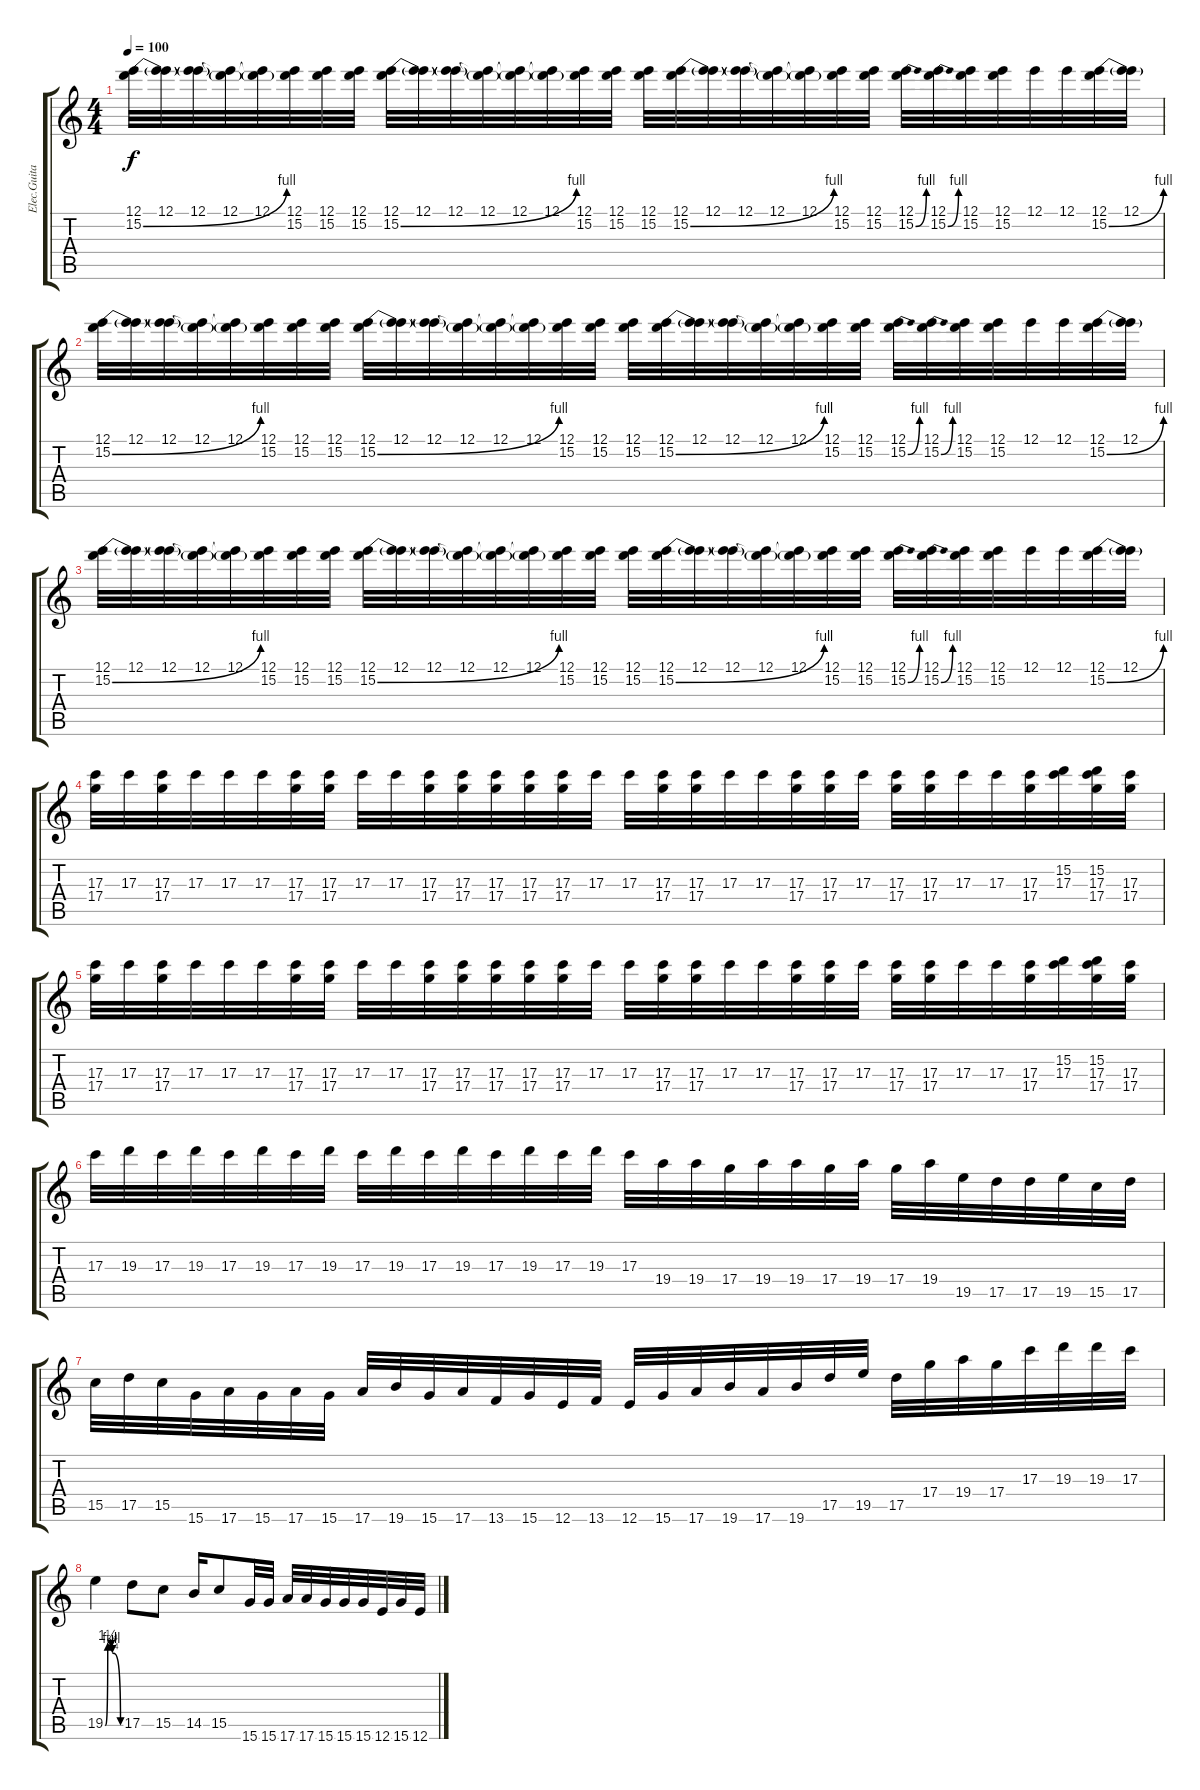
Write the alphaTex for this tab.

\track ("Elec.Guitar - PEDRO MURTEIRA (2) Wah-Wah" "Elec.Guita") {instrument overdrivenguitar}
\staff {score tabs}
\tuning (E4 B3 G3 D3 A2 E2) {hide}
\ts (4 4)
\tempo 100
\clef g2
\ks c
(12.1 15.2{be (bend 0 0 60 4)}).32{dy f} (12.1 15.2{t}).32 (12.1 15.2{t}).32 (12.1 15.2{t}).32 (12.1 15.2{t}).32 (12.1 15.2).32 (12.1 15.2).32 (12.1 15.2).32 (12.1 15.2{be (bend 0 0 60 4)}).32 (12.1 15.2{t}).32 (12.1 15.2{t}).32 (12.1 15.2{t}).32 (12.1 15.2{t}).32 (12.1 15.2{t}).32 (12.1 15.2).32 (12.1 15.2).32 (12.1 15.2).32 (12.1 15.2{be (bend 0 0 60 4)}).32 (12.1 15.2{t}).32 (12.1 15.2{t}).32 (12.1 15.2{t}).32 (12.1 15.2{t}).32 (12.1 15.2).32 (12.1 15.2).32 (12.1 15.2{be (bend 0 0 60 4)}).32 (12.1 15.2{be (bend 0 0 60 4)}).32 (12.1 15.2).32 (12.1 15.2).32 12.1.32 12.1.32 (12.1 15.2{be (bend 0 0 60 4)}).32 (12.1 15.2{t}).32 |
(12.1 15.2{be (bend 0 0 60 4)}).32 (12.1 15.2{t}).32 (12.1 15.2{t}).32 (12.1 15.2{t}).32 (12.1 15.2{t}).32 (12.1 15.2).32 (12.1 15.2).32 (12.1 15.2).32 (12.1 15.2{be (bend 0 0 60 4)}).32 (12.1 15.2{t}).32 (12.1 15.2{t}).32 (12.1 15.2{t}).32 (12.1 15.2{t}).32 (12.1 15.2{t}).32 (12.1 15.2).32 (12.1 15.2).32 (12.1 15.2).32 (12.1 15.2{be (bend 0 0 60 4)}).32 (12.1 15.2{t}).32 (12.1 15.2{t}).32 (12.1 15.2{t}).32 (12.1 15.2{t}).32 (12.1 15.2).32 (12.1 15.2).32 (12.1 15.2{be (bend 0 0 60 4)}).32 (12.1 15.2{be (bend 0 0 60 4)}).32 (12.1 15.2).32 (12.1 15.2).32 12.1.32 12.1.32 (12.1 15.2{be (bend 0 0 60 4)}).32 (12.1 15.2{t}).32 |
(12.1 15.2{be (bend 0 0 60 4)}).32 (12.1 15.2{t}).32 (12.1 15.2{t}).32 (12.1 15.2{t}).32 (12.1 15.2{t}).32 (12.1 15.2).32 (12.1 15.2).32 (12.1 15.2).32 (12.1 15.2{be (bend 0 0 60 4)}).32 (12.1 15.2{t}).32 (12.1 15.2{t}).32 (12.1 15.2{t}).32 (12.1 15.2{t}).32 (12.1 15.2{t}).32 (12.1 15.2).32 (12.1 15.2).32 (12.1 15.2).32 (12.1 15.2{be (bend 0 0 60 4)}).32 (12.1 15.2{t}).32 (12.1 15.2{t}).32 (12.1 15.2{t}).32 (12.1 15.2{t}).32 (12.1 15.2).32 (12.1 15.2).32 (12.1 15.2{be (bend 0 0 60 4)}).32 (12.1 15.2{be (bend 0 0 60 4)}).32 (12.1 15.2).32 (12.1 15.2).32 12.1.32 12.1.32 (12.1 15.2{be (bend 0 0 60 4)}).32 (12.1 15.2{t}).32 |
(17.3 17.4).32 17.3.32 (17.3 17.4).32 17.3.32 17.3.32 17.3.32 (17.3 17.4).32 (17.3 17.4).32 17.3.32 17.3.32 (17.3 17.4).32 (17.3 17.4).32 (17.3 17.4).32 (17.3 17.4).32 (17.3 17.4).32 17.3.32 17.3.32 (17.3 17.4).32 (17.3 17.4).32 17.3.32 17.3.32 (17.3 17.4).32 (17.3 17.4).32 17.3.32 (17.3 17.4).32 (17.3 17.4).32 17.3.32 17.3.32 (17.3 17.4).32 (15.2 17.3).32 (15.2 17.3 17.4).32 (17.3 17.4).32 |
(17.3 17.4).32 17.3.32 (17.3 17.4).32 17.3.32 17.3.32 17.3.32 (17.3 17.4).32 (17.3 17.4).32 17.3.32 17.3.32 (17.3 17.4).32 (17.3 17.4).32 (17.3 17.4).32 (17.3 17.4).32 (17.3 17.4).32 17.3.32 17.3.32 (17.3 17.4).32 (17.3 17.4).32 17.3.32 17.3.32 (17.3 17.4).32 (17.3 17.4).32 17.3.32 (17.3 17.4).32 (17.3 17.4).32 17.3.32 17.3.32 (17.3 17.4).32 (15.2 17.3).32 (15.2 17.3 17.4).32 (17.3 17.4).32 |
17.3.32 19.3.32 17.3.32 19.3.32 17.3.32 19.3.32 17.3.32 19.3.32 17.3.32 19.3.32 17.3.32 19.3.32 17.3.32 19.3.32 17.3.32 19.3.32 17.3.32 19.4.32 19.4.32 17.4.32 19.4.32 19.4.32 17.4.32 19.4.32 17.4.32 19.4.32 19.5.32 17.5.32 17.5.32 19.5.32 15.5.32 17.5.32 |
15.5.32 17.5.32 15.5.32 15.6.32 17.6.32 15.6.32 17.6.32 15.6.32 17.6.32 19.6.32 15.6.32 17.6.32 13.6.32 15.6.32 12.6.32 13.6.32 12.6.32 15.6.32 17.6.32 19.6.32 17.6.32 19.6.32 17.5.32 19.5.32 17.5.32 17.4.32 19.4.32 17.4.32 17.3.32 19.3.32 19.3.32 17.3.32 |
19.5{be (custom 0 0 10 5 20 5 24 4 28 3 30 3 60 0)}.4 17.5.8 15.5.8 14.5.16 15.5.8 15.6.32 15.6.32 17.6.32 17.6.32 15.6.32 15.6.32 15.6.32 12.6.32 15.6.32 12.6.32
